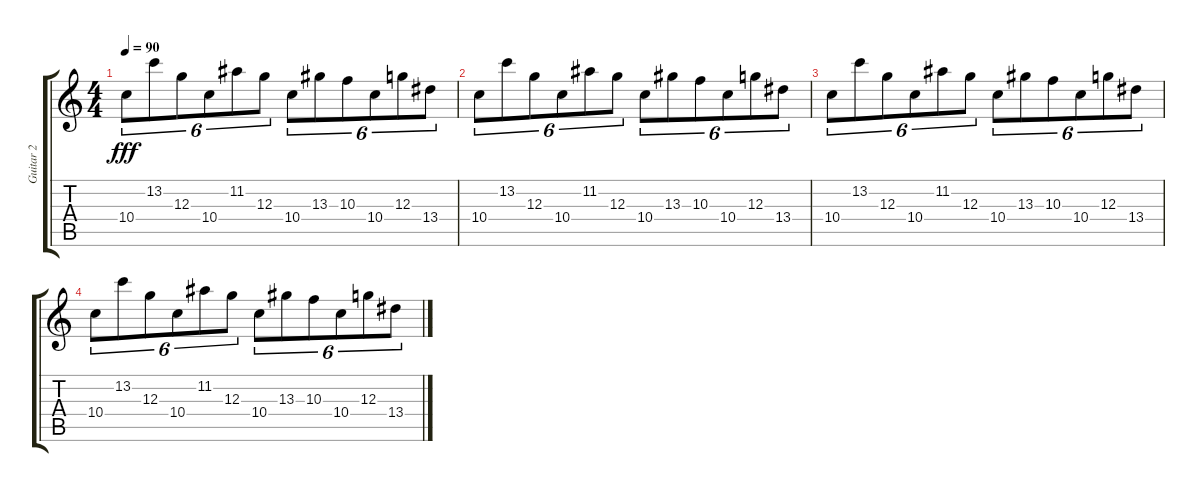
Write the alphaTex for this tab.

\track ("Guitar 2" "Guitar 2") {instrument distortionguitar}
\staff {score tabs}
\tuning (E4 B3 G3 D3 A2 E2) {hide}
\ts (4 4)
\tempo 90
\clef g2
\ks c
10.4.8{tu (6 4) dy fff} 13.2.8{tu (6 4)} 12.3.8{tu (6 4)} 10.4.8{tu (6 4)} 11.2.8{tu (6 4)} 12.3.8{tu (6 4)} 10.4.8{tu (6 4)} 13.3.8{tu (6 4)} 10.3.8{tu (6 4)} 10.4.8{tu (6 4)} 12.3.8{tu (6 4)} 13.4.8{tu (6 4)} |
10.4.8{tu (6 4)} 13.2.8{tu (6 4)} 12.3.8{tu (6 4)} 10.4.8{tu (6 4)} 11.2.8{tu (6 4)} 12.3.8{tu (6 4)} 10.4.8{tu (6 4)} 13.3.8{tu (6 4)} 10.3.8{tu (6 4)} 10.4.8{tu (6 4)} 12.3.8{tu (6 4)} 13.4.8{tu (6 4)} |
10.4.8{tu (6 4)} 13.2.8{tu (6 4)} 12.3.8{tu (6 4)} 10.4.8{tu (6 4)} 11.2.8{tu (6 4)} 12.3.8{tu (6 4)} 10.4.8{tu (6 4)} 13.3.8{tu (6 4)} 10.3.8{tu (6 4)} 10.4.8{tu (6 4)} 12.3.8{tu (6 4)} 13.4.8{tu (6 4)} |
10.4.8{tu (6 4)} 13.2.8{tu (6 4)} 12.3.8{tu (6 4)} 10.4.8{tu (6 4)} 11.2.8{tu (6 4)} 12.3.8{tu (6 4)} 10.4.8{tu (6 4)} 13.3.8{tu (6 4)} 10.3.8{tu (6 4)} 10.4.8{tu (6 4)} 12.3.8{tu (6 4)} 13.4.8{tu (6 4)}
